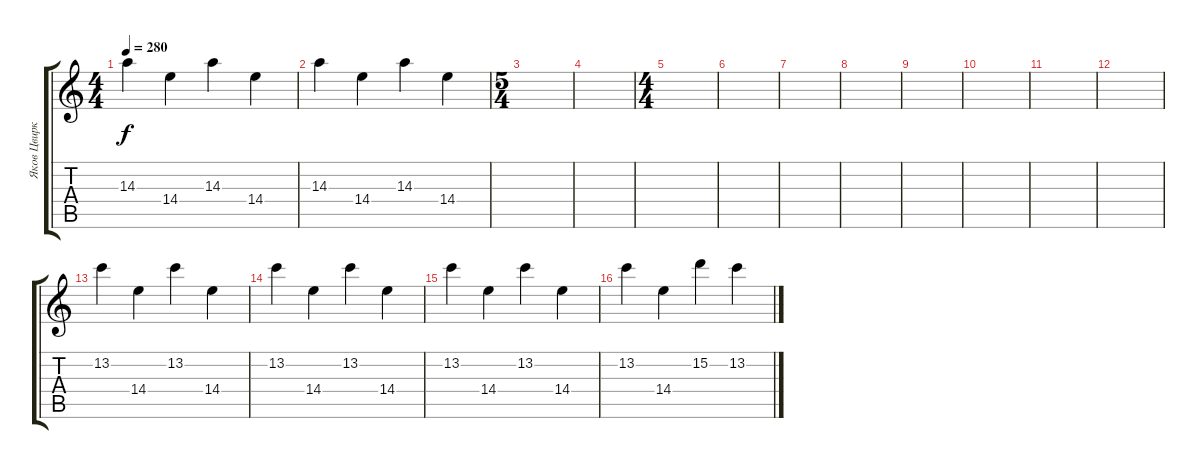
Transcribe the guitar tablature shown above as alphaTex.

\track ("Яков Цвиркунов" "Яков Цвирк") {instrument overdrivenguitar}
\staff {score tabs}
\tuning (E4 B3 G3 D3 A2 E2) {hide}
\ts (4 4)
\tempo 280
\clef g2
\ks c
14.3.4{dy f} 14.4.4 14.3.4 14.4.4 |
14.3.4 14.4.4 14.3.4 14.4.4 |
\ts (5 4)
|
|
\ts (4 4)
|
|
|
|
|
|
|
|
13.2.4 14.4.4 13.2.4 14.4.4 |
13.2.4 14.4.4 13.2.4 14.4.4 |
13.2.4 14.4.4 13.2.4 14.4.4 |
13.2.4 14.4.4 15.2.4 13.2.4
